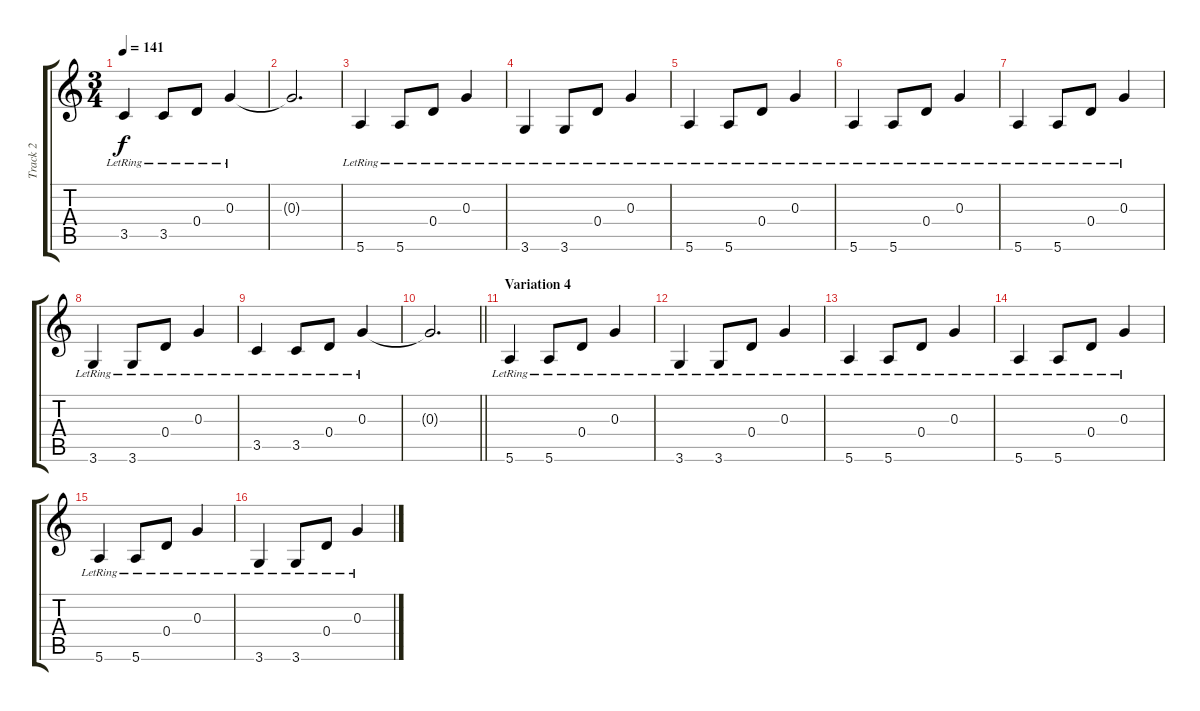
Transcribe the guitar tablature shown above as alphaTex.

\track ("Track 2" "Track 2") {instrument electricguitarjazz}
\staff {score tabs}
\tuning (E4 B3 G3 D3 A2 E2) {hide}
\ts (3 4)
\tempo 141
\clef g2
\ks c
3.5{lr}.4{dy f} 3.5{lr}.8 0.4{lr}.8 0.3{lr}.4 |
0.3{t}.2{d} |
5.6{lr}.4 5.6{lr}.8 0.4{lr}.8 0.3{lr}.4 |
3.6{lr}.4 3.6{lr}.8 0.4{lr}.8 0.3{lr}.4 |
5.6{lr}.4 5.6{lr}.8 0.4{lr}.8 0.3{lr}.4 |
5.6{lr}.4 5.6{lr}.8 0.4{lr}.8 0.3{lr}.4 |
5.6{lr}.4 5.6{lr}.8 0.4{lr}.8 0.3{lr}.4 |
3.6{lr}.4 3.6{lr}.8 0.4{lr}.8 0.3{lr}.4 |
3.5{lr}.4 3.5{lr}.8 0.4{lr}.8 0.3{lr}.4 |
\barLineRight lightlight
0.3{t}.2{d} |
\section ("" "Variation 4")
5.6{lr}.4 5.6{lr}.8 0.4{lr}.8 0.3{lr}.4 |
3.6{lr}.4 3.6{lr}.8 0.4{lr}.8 0.3{lr}.4 |
5.6{lr}.4 5.6{lr}.8 0.4{lr}.8 0.3{lr}.4 |
5.6{lr}.4 5.6{lr}.8 0.4{lr}.8 0.3{lr}.4 |
5.6{lr}.4 5.6{lr}.8 0.4{lr}.8 0.3{lr}.4 |
3.6{lr}.4 3.6{lr}.8 0.4{lr}.8 0.3{lr}.4
